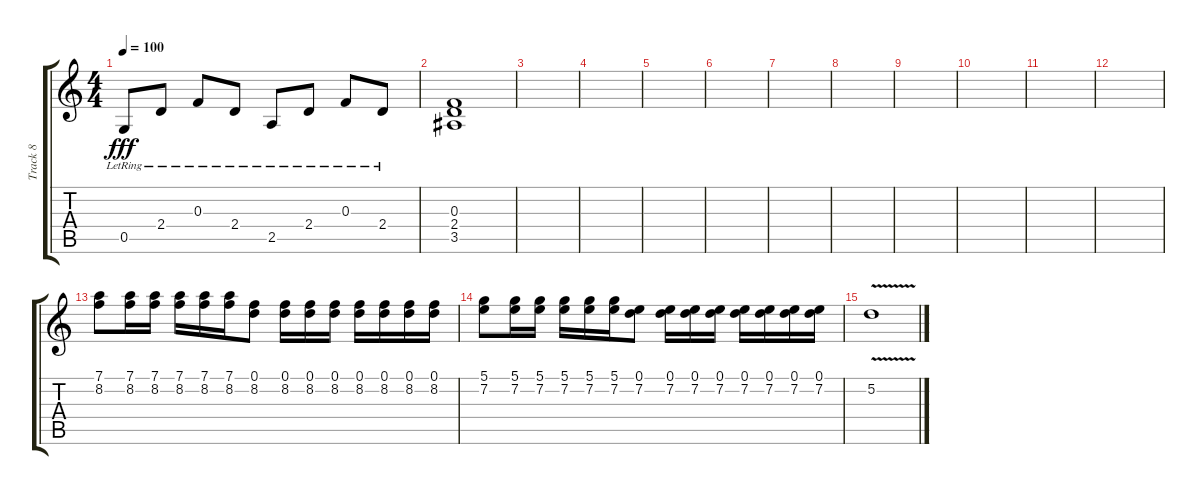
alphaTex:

\track ("Track 8" "Track 8") {instrument electricguitarjazz}
\staff {score tabs}
\tuning (D4 A3 F3 C3 G2 C2) {hide}
\ts (4 4)
\tempo 100
\clef g2
\ks c
0.5{lr}.8{dy fff} 2.4{lr}.8 0.3{lr}.8 2.4{lr}.8 2.5{lr}.8 2.4{lr}.8 0.3{lr}.8 2.4{lr}.8 |
(0.3 2.4 3.5).1 |
|
|
|
|
|
|
|
|
|
|
(7.1 8.2).8 (7.1 8.2).16 (7.1 8.2).16 (7.1 8.2).16 (7.1 8.2).16 (7.1 8.2).16 (0.1 8.2).8 (0.1 8.2).16 (0.1 8.2).16 (0.1 8.2).16 (0.1 8.2).16 (0.1 8.2).16 (0.1 8.2).16 (0.1 8.2).16 |
(5.1 7.2).8 (5.1 7.2).16 (5.1 7.2).16 (5.1 7.2).16 (5.1 7.2).16 (5.1 7.2).16 (0.1 7.2).8 (0.1 7.2).16 (0.1 7.2).16 (0.1 7.2).16 (0.1 7.2).16 (0.1 7.2).16 (0.1 7.2).16 (0.1 7.2).16 |
5.2{v}.1
